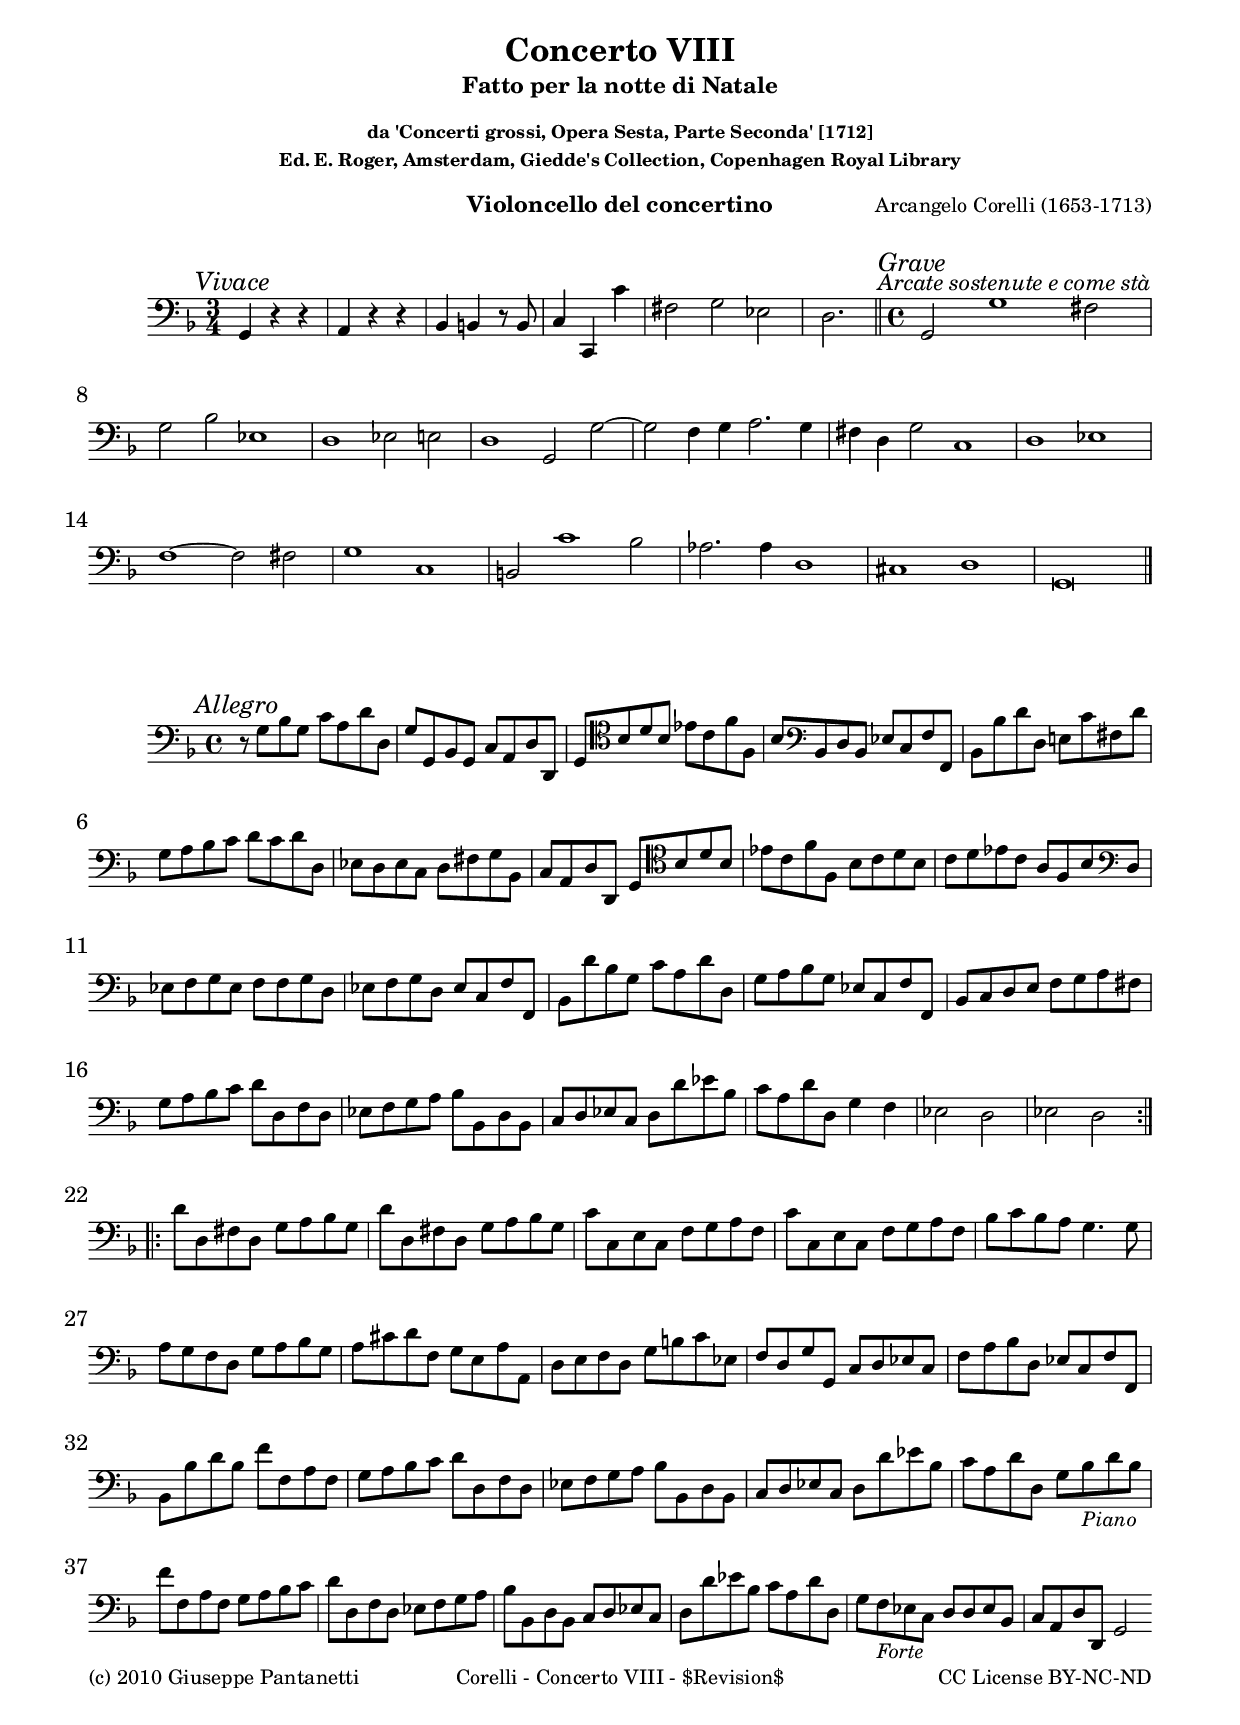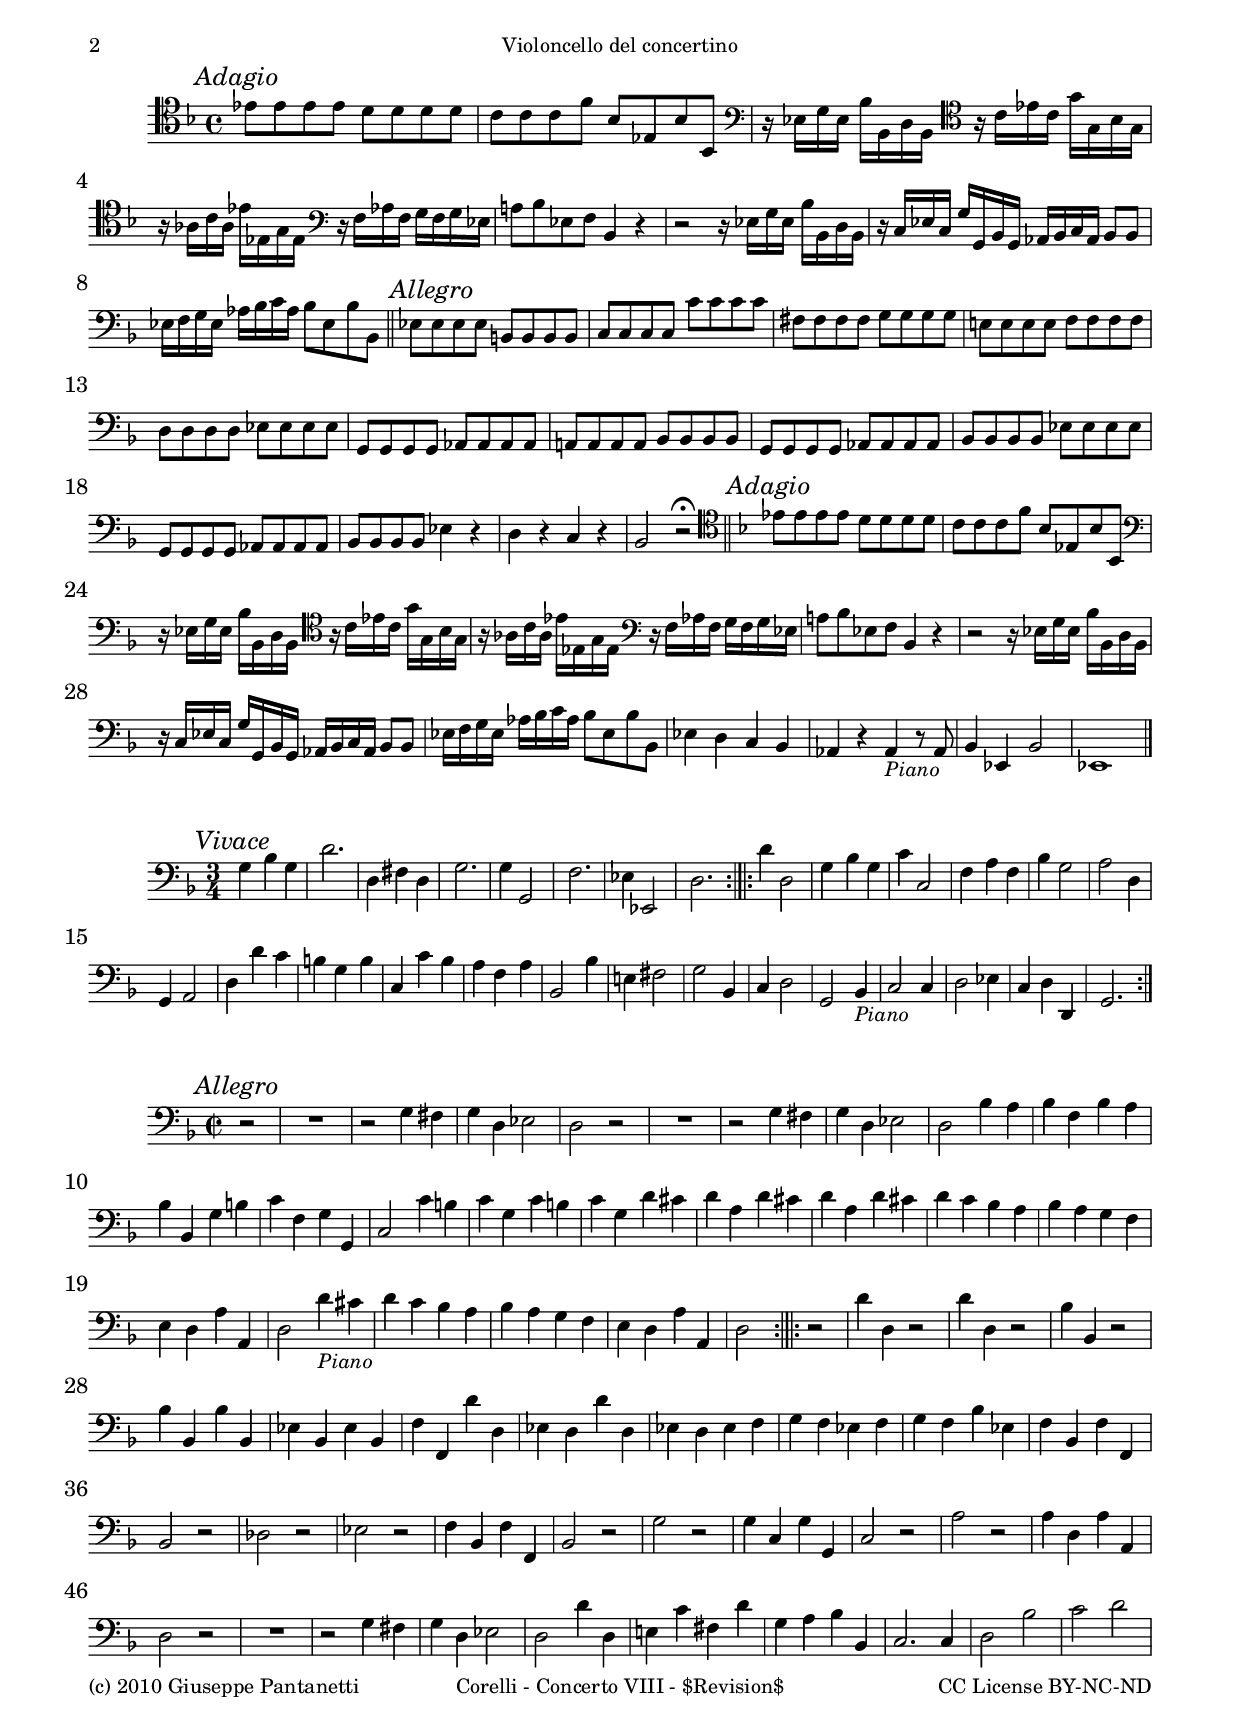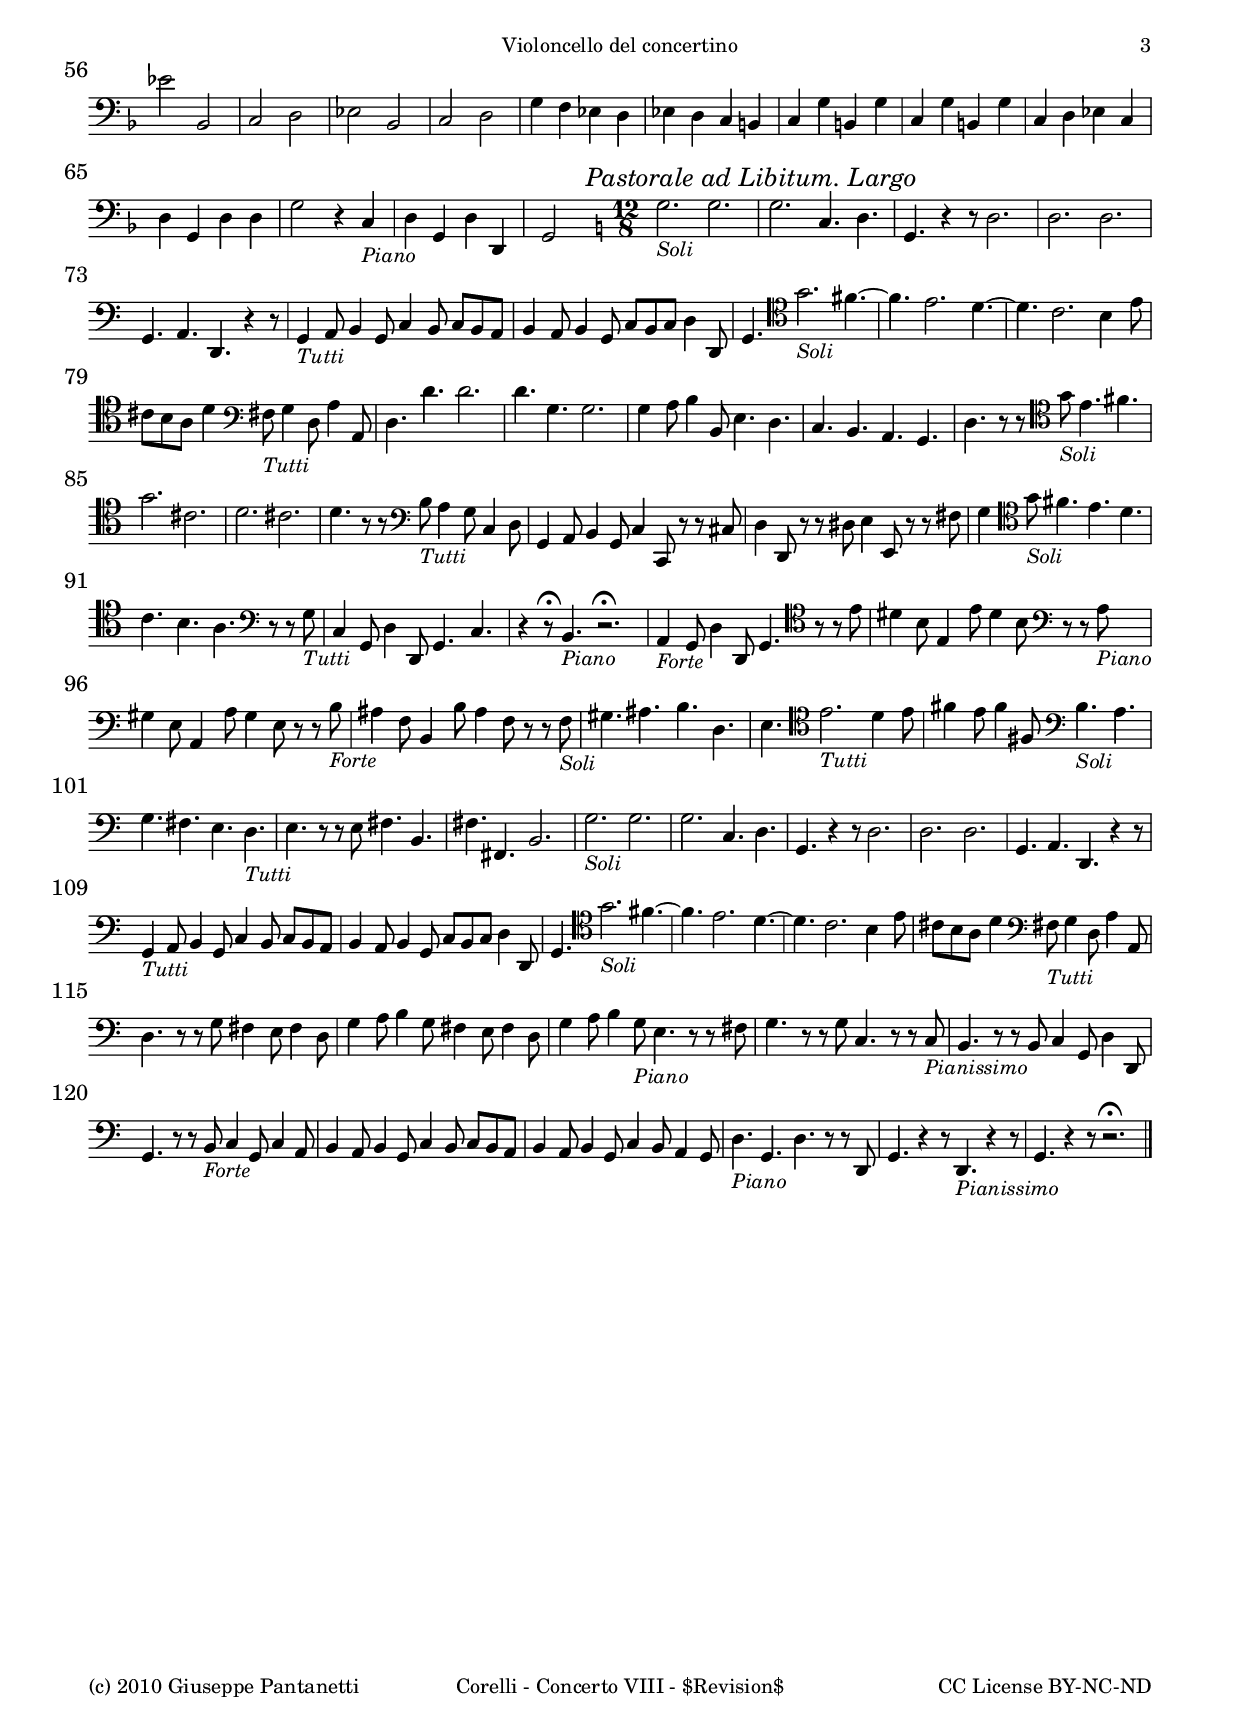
\include "corelli_viii_header.ly"
\include "corelli_viii_utilities.ly"
%#(set-global-staff-size 16.8)
#(set-global-staff-size 17.6)
%#(set-global-staff-size 17)

\paper  {
	auto-first-page-number = ##t
  # (define page-breaking ly:page-turn-breaking)
}

\layout {
	\context { \Score skipBars = ##t }
}

vcvivace = \relative c { 
	\global
	\time 3/4
	\key d \minor
	\clef bass

	g4 r r |
	a r r |
	bes b r8 b |
	c4 c, c'' |
	\set Score.measureLength = #(ly:make-moment 6 4)
	fis,2 g ees |
	\set Score.measureLength = #(ly:make-moment 3 4)
	d2. |
}

clvivace = \figuremode {
	\global
	\time 3/4

  <_>4 <_> <_> |
  <6+> <_> <_> |
  <6> <6 5> <_> |
  <9 _-> <8> <_> |
	\set Score.measureLength = #(ly:make-moment 6 4)
	<6 5>2 <_> <6> |
	\set Score.measureLength = #(ly:make-moment 3 4)
	<_+>2. |
} 

vcgrave = \relative c' { 
	\global
	\clef bass
	\time 4/4
	\set Score.measureLength = #(ly:make-moment 4 2)

	g,2 g'1 fis2 |
  g2 bes ees,1 |
  d ees2 e |
  d1 g,2 g'~ |
  g f4 g a2. g4 |
  fis d g2 c,1 |

  d ees |
  f~ f2 fis |
  g1 c, |
  b2 c'1 bes2 |
  aes2. aes4 d,1 |
  cis d |
	g,\breve | \bar "|."
}

clgrave = \figuremode { 
	\global
	\clef bass
	\time 4/4
	\set Score.measureLength = #(ly:make-moment 4 2)

	<_>2 <5> <4 2> <6 5> |
  <9>2 <6> <7> <6> |
  <6 4> <5 3+> <7> <6+> |
  <4> <3> <9> <8> |
  <4+ 2> <6>4 <_> <5 4>2 <5- 3-> |
  <6 5>4 <_> <_>2 <9 7 _-> <8 6> |

  <7 _+>2 <6> <7> <6> |
  <7 3> <6 4> <5 4> <6 5> |
  <9> <8> <7 3!> <6- 4> |
  <6 5> <3-> <4+ 2> <6> |
  <7> <6> <7 3+> <6 4> |
  <6 5>1 <4>2 <3> |
	<_!>\breve | \bar "|."
}

vcallegro = \relative c' { 
	\global
	\clef bass
	\key d \minor
	\time 4/4
	\set Score.measureLength = #(ly:make-moment 4 4)
	
  r8 g bes g c a d d, |
  g g, bes g c a d d, |
  g \clef tenor bes' d bes ees c f f, |
  bes \clef bass bes, d bes ees c f f, |
  bes bes' d d, e! c' fis, d' |

  g, a bes c d c d d, |	
  ees d ees c d fis g bes, |
  c a d d, g \clef tenor bes' d bes |
  ees  c f f, bes c d bes |

  c d ees c a f bes \clef bass d, |
  ees f g ees f f g d |
  ees f g d ees c f f, |
  bes d' bes g c a d d, | 
  g a bes g ees c f f, |

  bes c d e f g a fis |
  g a bes c d d, f d |
  ees f g a bes bes, d bes |
  c d ees c d d' ees bes |
  c a d d, g4  f |

  ees2 d |
  ees2 d \bar ":|.|:"
  \repeat unfold 2 {d'8 d, fis d g a bes g} |
  \repeat unfold 2 {c c, e c f g a f} |

  bes c bes a g4. g8 |
  a g f d g a bes g |
  a cis d f, g e a a, |
  d e f d g b c ees, |
  f d g g, c d ees c |

  f a bes d, ees c f f, |
  bes bes' d bes f' f, a f |
  g a bes c d d, f d |
  ees f g a bes bes, d bes |
  c d ees c d d' ees bes |
  
  c a d d, g bes_\piano d bes |
  f' f, a f g a bes c |
  d d, f d ees f g a |
  bes bes, d bes c d ees c |
  d d' ees bes c a d d, |

  g f_\forte ees c d d ees bes |
  c a d d, g2 \bar ":|"
}

clallegro = \figuremode { 
	\global
	\clef bass
	\time 4/4
	\set Score.measureLength = #(ly:make-moment 4 4)
	
	\repeat unfold 2 {<_>2 <6 5 _->4 <_-> } |
	\repeat unfold 2 {<_>2 <6 5 _->4 <3>} |
  <_>2 <6 5>4 <6 5> |

  <9>4 <6> <4> <3+> |	
  <7>4 <6> <7 _+>2 |	
  <6 5 _->4 <_+> <_>2 |	
  <6 5>4 <3> <9> <6> |	

  <9 _->4 <6> <6 5>2 |	
  <9>4 <6> <7> <5> |	
  <_>4 <5> <6 5> <3> |	
  <_>4 <6> <6 5 _-> <_+> |	
  <9>4 <6> <6 5> <3> |	

  <9>4 <6> <4>2 |	
  <9>4 <6> <4> <[6]> |	
  <9>4 <6-> <4> <[6]> |	
  <9>4 <6> <7 _+> <5> |	
  <6 5>4 <_+> <_> <6> |	

  <7>4 <6> <_+>2 |	
  <7>4 <6> <_+>2 \bar ":|.|:"
  <[_+]>4 <[6]>2 <[6]>4 | 
  <4>1 |
  <_>4 <[6]>2 <[6]>4 | 
  <4>1 |

  <_>2 <[6]> |
  <_+>2 <9>4 <6> |
  <7 _+>2 <6 5>4 <_+> |
  <_>2 <7 _!>4 <_-> |
  <6 5>4 <_!> <_->2 |	

  <7>2 <6 5>4 <3> |
  <_>4 <[6]> <4> <[6]> |	
  <9>4 <6> <4> <[6]> |	
  <9>4 <6> <4> <[6]> |	
  <9 _->4 <6> <7 _+> <5>8 <[6]> |	
  
  <6 5 _->4 <_+> <_> <[6]> |	
  <4>4 <[6]> <9> <6> |
  <4>4 <[6]> <9> <6> |
  <4>4 <[6]> <9 _-> <6> |
  <7 _+>4 <5> <6 5 _-> <_+> |	

  <_>4 <6> <7 _+> <5> |	
  <6 5 _->4 <_+> <_>2 | \bar ":|"
}

vcadagio = \relative c' { 
	%\global
	\key d \minor
  \clef tenor

  ees8 ees ees ees d d d d |
  c c c f bes, ees, bes' bes, |

  \clef bass r16 ees g ees bes' bes, d bes \clef tenor r c' ees c g' g, bes g |
  r aes c aes ees' ees, g ees \clef bass r f aes f g f g ees |
  a!8 bes ees, f bes,4 r |
  
  r2 r16ees g es bes' bes, d bes |
  r c ees c g' g, bes g aes bes c aes bes8 bes |
  ees16 f g  ees aes bes c aes bes8 ees, bes' bes, |  
}

cladagio = \figuremode { 

  <_>2 <6> |
  <7 _->4 <6->8 <7> <7>4 <4>8 <3> |

  <_>8 <[6]> <4>4 <9>8 <6> <4>4 |
  <9>8 <6> <4>4  <9>8 <6> <7> <6-> |
  <6 5>4 <6 5>8 <3> <_>2 |
  
  <_>2 <4->4 <4>4 |
  <9>8 <6>8 <4>2 <4>8 <3> |
  <_>4 <9>8 <6> <7>4 <4>8 <3> |  
}

vcallegroII = \relative c' { 
	\global

  ees,8 ees ees ees b b b b |
  c c c c c' c c c |
  fis, fis fis fis g g g g |
  e! e e e f f f f | 
  d d d d ees ees ees ees |

  g, g g g aes aes aes aes |
  a! a a a bes bes bes bes |
  g g g g aes aes aes aes |
  bes bes bes bes ees ees ees ees |
  g, g g g aes aes aes aes |

  bes8 bes bes bes ees4 r |
	d r c r |
	bes2 r\fermata |
}

clallegroII = \figuremode { 
	\global

	\repeat unfold 11 { <_>1 | }
	<6>2 <6> |
	<_>1 |
}

vcadagioII = {
	\vcadagio 
	\relative c { ees4 d c bes |
  aes r  aes_\piano r8 aes |
  bes4 ees, bes'2 |
  ees,1 } \bar "|."
}

cladagioII = {
	\cladagio 
	\figuremode {
		<_>4 <6 4 2> <7 5 3> <8 6 4> |
		<5>4 <_>2 <_>8 <6> |
		<7>2 <4>4 <3> |
		<_>1 |
  } \bar "|."
}

vcvivaceII = \relative c' { 
	\global
	\key d \minor
	\time 3/4
  \clef bass

  g4 bes g |
  d'2. | 
  d,4 fis d |
  g2.   
  g4 g,2 |
  f'2. |
  ees4 ees,2 |
	d'2. | \bar ":|.|:"
  d'4 d,2 |
  g4 bes g |
  c c,2 |
  f4 a f |

  bes g2 |
  a d,4 |
  g, a2 |
  d4 d' c |
  b g b |
  c, c' bes |
  a f a |
  bes,2 bes'4 |
  e,! fis2 |
  g bes,4 |
  c d2 |

  g, bes4_\piano |
  c2 c4 |
  d2 ees4 |
  c d d, |
  g2. \bar ":|.|:"
}

vcallegroIII = \relative c' {
	\global
	\key d \minor
	\time 2/2
  \clef bass

	\partial 4*2 \repeat unfold 2 { r2 | R1 | r2 g4 fis | g d ees2 | d }
	bes'4 a | bes f bes a |
  bes bes, g' b |
  c f, g g, |
  c2 c'4 b |
  c g c b |
  c g d' cis |
  d a d cis |

  d a d cis |
  d c bes a |
  bes a g f |
  e d a' a, |
  d2 d'4_\piano cis |
  d c bes a |
  bes a g f |
  e d a' a, |

  d2 \bar ":|.|:"
  r2 |
  d'4 d, r2 |
  d'4 d, r2 |
  bes'4 bes, r2 |
  bes'4 bes, bes'4 bes, |
  ees bes ees bes |
  f' f, d'' d, |
  ees d d' d, | 
  ees d ees f |
  
  g f ees f |
  g f bes ees, |
  f bes, f' f, |
  bes2 r |
  des r |
  ees r |
  f4 bes, f' f, |
  bes2 r |
  g' r |
  g4 c, g' g, |
  
  c2 r |
  a' r |
  a4 d, a' a, |
  d2 r |
  R1 | 
  r2 g4 fis |
  g d ees2 |
  d d'4 d, |
  e! c' fis, d' |
  g, a bes bes, |

  c2. c4 | 
  d2 bes' |
  c d |
  ees bes, |
  c d |
  ees bes |
  c d |
  g4 f ees d |
  ees d c b |
  c g' b, g' |
  
  c, g' b, g' |
  c, d ees c |
  d g, d' d |
  g2 r4 c,4_\piano |
  d g, d' d, |

	\set Score.measureLength = #(ly:make-moment 2 4)
        g2 \bar ":|" 
}

vcpastoralepiece = \relative c' {
  g2._\soli g |
  g c,4. d |

  g, r4 r8 d'2. |
  d d |
  g,4. a d, r4 r8  |
  g4_\tutti a8 b4 g8 c4 b8 c b a |
  b4 a8 b4 g8 c b c d4 d,8 |
  g4. \clef tenor g''2._\soli fis4.~ |
  
  fis e2. d4.~ |
  d c2. b4 e8 |
  cis b a d4 \clef bass fis,8_\tutti g4 d8 a'4 a,8 |
}

vcpastorale = \relative c {
	\global
	\key c \major
	\time 12/8

	\vcpastoralepiece
  d4. d' d2. |
  d4. g, g2. |

  g4 a8 b4 b,8 e4. d |
  c b a g |
  d' r8 r \clef tenor g'8_\soli e4. fis |
  g2. cis, |
  d cis |
  
  d4. r8 r \clef bass b8_\tutti a4 g8 c,4 d8 |
  g,4 a8 b4 g8 c4 c,8 r r cis' |
  d4 d,8 r r dis' e4 e,8 r r fis' |
  g4 \clef tenor g'8_\soli fis4. e d |

  c b a \clef bass r8 r g8_\tutti  |
  c,4 g8 d'4 d,8 g4. c |
  r4 r8\fermata b4._\piano r2.\fermata |
  a4_\forte g8 d'4 d,8 g4. \clef tenor r8 r e'' |
  dis4 b8 e,4 e'8 

  dis4 b8 \clef bass r8 r a_\piano |
  gis4 e8 a,4 a'8 gis4 e8 r r b'_\forte |
  ais4 f8 b,4 b'8 ais4 f8 r r f_\soli |
  gis4. ais b d, |
  e \clef tenor e'2._\tutti  d4 e8 |
  fis4 e8 fis4 fis,8 \clef bass b4._\soli a |
  
  g fis e d_\tutti |
  e r8 r e fis4. b, |
  fis' fis, b2. | 

	\vcpastoralepiece
  d4. r8 r g fis4 e8 fis4 d8 |

  g4 a8 b4 g8 fis4 e8 fis4 d8 |
  g4 a8 b4 g8_\piano e4. r8 r fis |
  g4. r8 r g c,4. r8 r c8_\pianissimo |
  b4. r8 r b c4 g8 d'4 d,8 |
  g4. r8 r b8_\forte c4 g8 c4 a8 |

  b4 a8 b4 g8 c4 b8 c b a |
  b4 a8 b4 g8 c4 b8 a4 g8 |
  d'4._\piano g, d' r8 r d, |
  g4. r4 r8 d4._\pianissimo r4 r8 |
	g4. r4 r8 r2.^\fermata \bar "|."
}


\header { instrument = "Violoncello del concertino" }

\book {
	\score { { \new Staff 
		\vivace \vcvivace \bar "||"
		\grave  \vcgrave 
	} }
	\score { { \new Staff
		\allegro \vcallegro
	} }
	\score { { \new Staff
		\adagio \time 4/4 \vcadagio \bar "||"
		\allegro \vcallegroII \bar "||"
		\adagio \vcadagioII
	} }
	\score { { \new Staff
		\vivace \vcvivaceII
	} }
	\score { { \new Staff
		\allegro \vcallegroIII 
		\pastorale \vcpastorale 
	} }
}


